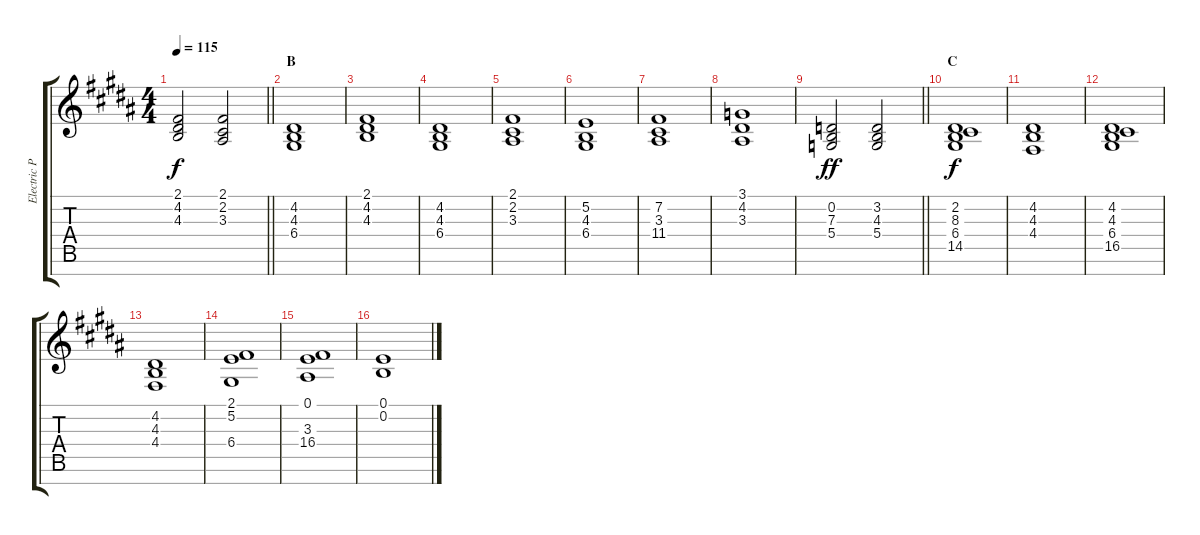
\track ("Electric Piano" "Electric P") {instrument electricpiano1}
\staff {score tabs}
\tuning (E4 B3 G3 D3 A2 E2 B1) {hide}
\ts (4 4)
\tempo 115
\clef g2
\barLineRight lightlight
\ks b
(2.1 4.2 4.3).2{dy f} (2.1 2.2 3.3).2 |
\section ("" "B")
(4.2 4.3 6.4).1 |
(2.1 4.2 4.3).1 |
(4.2 4.3 6.4).1 |
(2.1 2.2 3.3).1 |
(5.2 4.3 6.4).1 |
(7.2 3.3 11.4).1 |
(3.1 4.2 3.3).1 |
\barLineRight lightlight
(0.2 7.3 5.4).2{dy ff} (3.2 4.3 5.4).2 |
\section ("" "C")
(2.2 8.3 6.4 14.5).1{dy f} |
(4.2 4.3 4.4).1 |
(4.2 4.3 6.4 16.5).1 |
(4.2 4.3 4.4).1 |
(2.1 5.2 6.4).1 |
(0.1 3.3 16.4).1 |
(0.1 0.2).1
